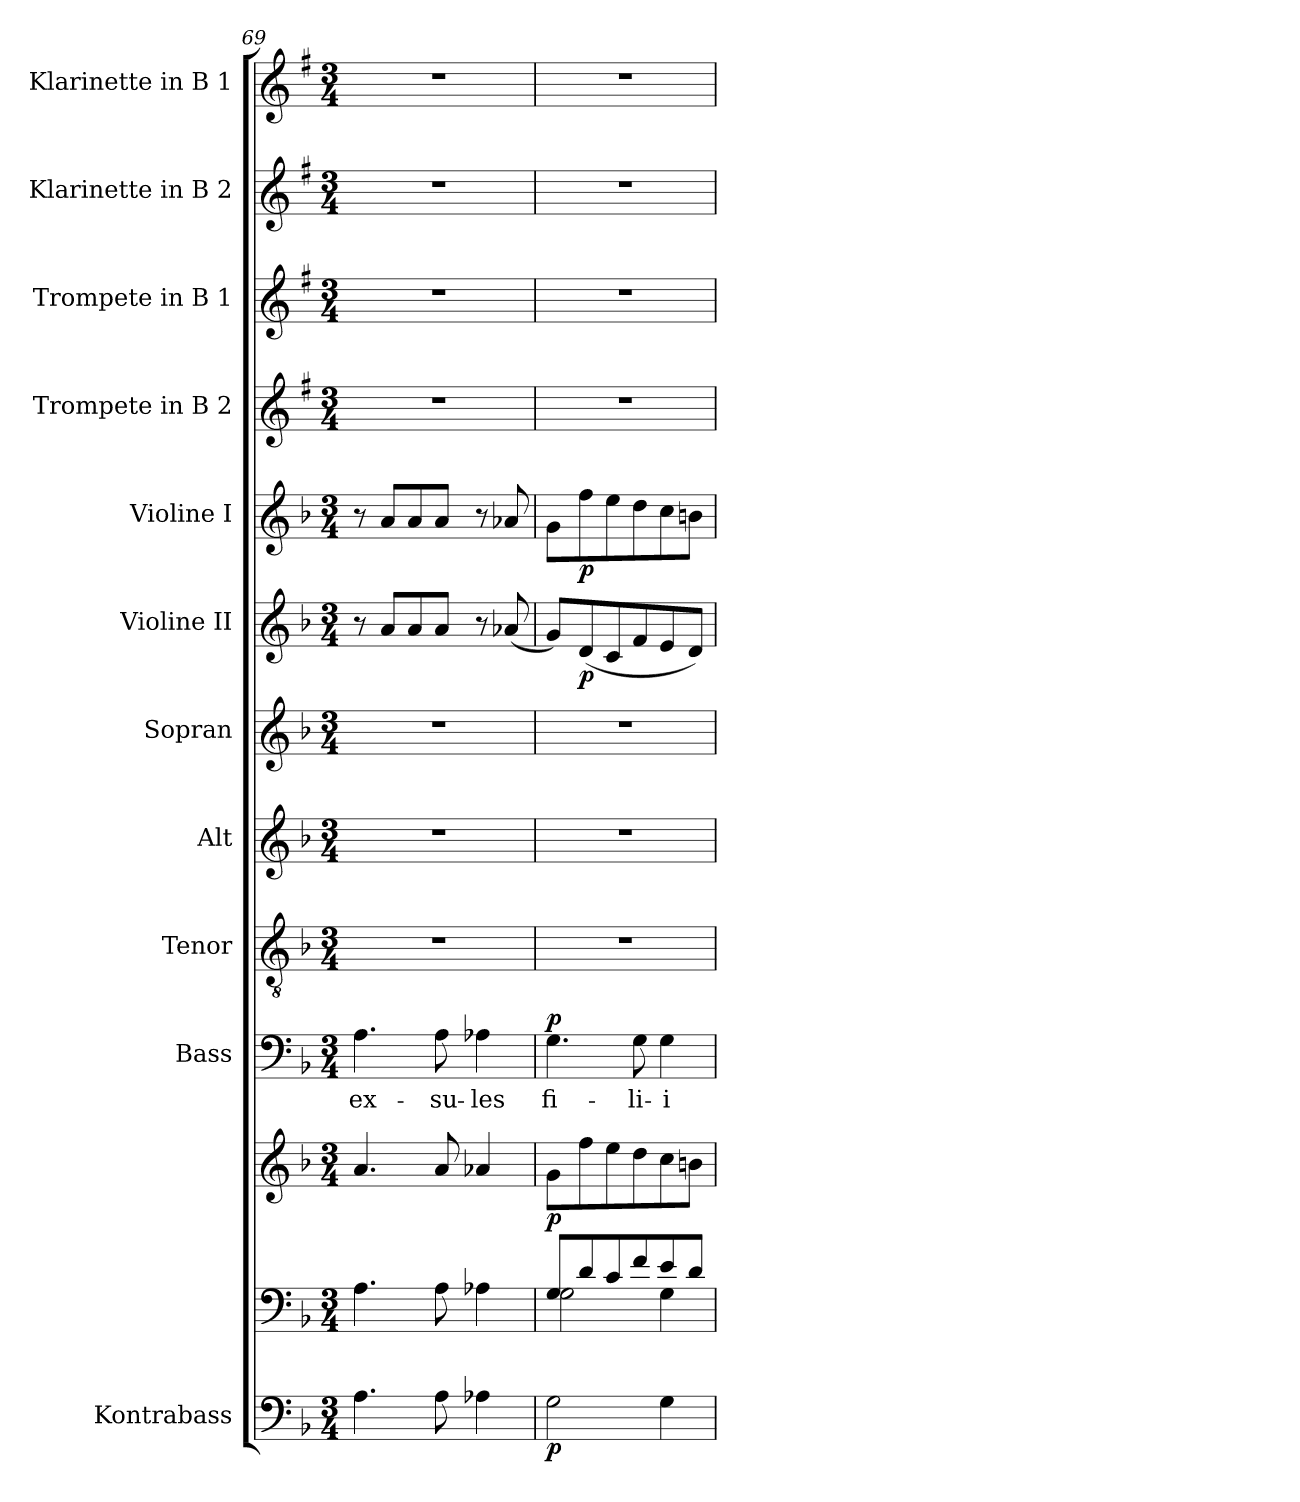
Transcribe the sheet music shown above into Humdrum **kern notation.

**kern	**dynam	**kern	**kern	**dynam	**kern	**text	**dynam	**kern	**kern	**kern	**kern	**dynam	**kern	**dynam	**kern	**kern	**kern	**kern
*part12	*part12	*part11	*part11	*part11	*part10	*part10	*part10	*part9	*part8	*part7	*part6	*part6	*part5	*part5	*part4	*part3	*part2	*part1
*staff13	*staff13	*staff12	*staff11	*staff11/12	*staff10	*staff10	*staff10	*staff9	*staff8	*staff7	*staff6	*staff6	*staff5	*staff5	*staff4	*staff3	*staff2	*staff1
*I"Kontrabass	*	*	*	*	*I"Bass	*	*	*I"Tenor	*I"Alt	*I"Sopran	*I"Violine II	*	*I"Violine I	*	*I"Trompete in B 2	*I"Trompete in B 1	*I"Klarinette in B 2	*I"Klarinette in B 1
*I'Kb.	*	*	*	*	*I'B	*	*	*I'T	*I'A	*I'S	*I'Vl. II	*	*I'Vl. I	*	*	*	*	*
*clefF4	*	*clefF4	*clefG2	*	*clefF4	*	*	*clefGv2	*clefG2	*clefG2	*clefG2	*	*clefG2	*	*clefG2	*clefG2	*clefG2	*clefG2
*ITrd7c12	*	*	*	*	*	*	*	*	*	*	*	*	*	*	*ITrd1c2	*ITrd1c2	*ITrd1c2	*ITrd1c2
*k[b-]	*	*k[b-]	*k[b-]	*	*k[b-]	*	*	*k[b-]	*k[b-]	*k[b-]	*k[b-]	*	*k[b-]	*	*k[b-]	*k[b-]	*k[b-]	*k[b-]
*F:	*	*F:	*F:	*	*F:	*	*	*F:	*F:	*F:	*F:	*	*F:	*	*F:	*F:	*F:	*F:
*M3/4	*	*M3/4	*M3/4	*	*M3/4	*	*	*M3/4	*M3/4	*M3/4	*M3/4	*	*M3/4	*	*M3/4	*M3/4	*M3/4	*M3/4
=69	=69	=69	=69	=69	=69	=69	=69	=69	=69	=69	=69	=69	=69	=69	=69	=69	=69	=69
!	!	!	!	!	!	!LO:LY:b	!	!	!	!	!	!	!	!	!	!	!	!
4.AA\	.	4.A\	4.a/	.	4.A\	ex-	.	2.r	2.r	2.r	8r	.	8r	.	2.r	2.r	2.r	2.r
.	.	.	.	.	.	.	.	.	.	.	8a/L	.	8a/L	.	.	.	.	.
.	.	.	.	.	.	.	.	.	.	.	8a/	.	8a/	.	.	.	.	.
!	!	!	!	!	!	!LO:LY:b	!	!	!	!	!	!	!	!	!	!	!	!
8AA\	.	8A\	8a/	.	8A\	-su-	.	.	.	.	8a/J	.	8a/J	.	.	.	.	.
!	!	!	!	!	!	!LO:LY:b	!	!	!	!	!	!	!	!	!	!	!	!
4AA-X\	.	4A-X\	4a-X/	.	4A-X\	-les	.	.	.	.	8r	.	8r	.	.	.	.	.
.	.	.	.	.	.	.	.	.	.	.	(<8a-X/	.	8a-X/	.	.	.	.	.
=70	=70	=70	=70	=70	=70	=70	=70	=70	=70	=70	=70	=70	=70	=70	=70	=70	=70	=70
*	*	*^	*	*	*	*	*	*	*	*	*	*	*	*	*	*	*	*
!	!LO:DY:b	!	!	!	!LO:DY:b	!	!LO:LY:b	!LO:DY:a	!	!	!	!	!	!	!	!	!	!	!
2GG\	p	8G/L	2G\	8g\L	p	4.G\	fi-	p	2.r	2.r	2.r	8g/L)	.	8g\L	.	2.r	2.r	2.r	2.r
!	!	!	!	!	!	!	!	!	!	!	!	!	!LO:DY:b	!	!LO:DY:b	!	!	!	!
.	.	8d/	.	8ff\	.	.	.	.	.	.	.	(<8d/	p	8ff\	p	.	.	.	.
.	.	8c/	.	8ee\	.	.	.	.	.	.	.	8c/	.	8ee\	.	.	.	.	.
!	!	!	!	!	!	!	!LO:LY:b	!	!	!	!	!	!	!	!	!	!	!	!
.	.	8f/	.	8dd\	.	8G\	-li-	.	.	.	.	8f/	.	8dd\	.	.	.	.	.
!	!	!	!	!	!	!	!LO:LY:b	!	!	!	!	!	!	!	!	!	!	!	!
4GG\	.	8e/	4G\	8cc\	.	4G\	-i	.	.	.	.	8e/	.	8cc\	.	.	.	.	.
.	.	8d/J	.	8bn\J	.	.	.	.	.	.	.	8d/J)	.	8bn\J	.	.	.	.	.
*	*	*v	*v	*	*	*	*	*	*	*	*	*	*	*	*	*	*	*	*
=	=	=	=	=	=	=	=	=	=	=	=	=	=	=	=	=	=	=
*-	*-	*-	*-	*-	*-	*-	*-	*-	*-	*-	*-	*-	*-	*-	*-	*-	*-	*-
